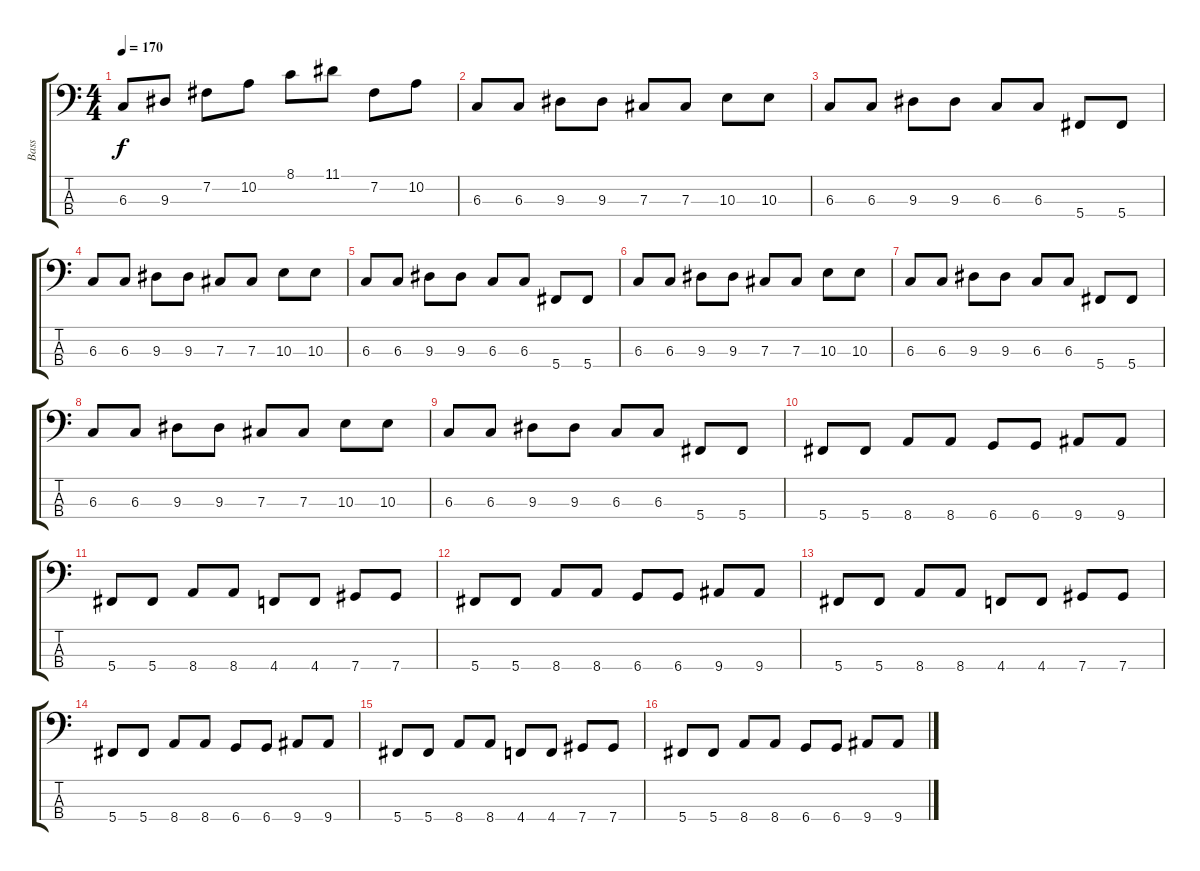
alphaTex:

\track ("Bass" "Bass") {instrument electricbasspick}
\staff {score tabs}
\tuning (E2 B1 Gb1 Db1) {hide}
\ts (4 4)
\tempo 170
\clef f4
\ks c
6.3.8{dy f} 9.3.8 7.2.8 10.2.8 8.1.8 11.1.8 7.2.8 10.2.8 |
6.3.8 6.3.8 9.3.8 9.3.8 7.3.8 7.3.8 10.3.8 10.3.8 |
6.3.8 6.3.8 9.3.8 9.3.8 6.3.8 6.3.8 5.4.8 5.4.8 |
6.3.8 6.3.8 9.3.8 9.3.8 7.3.8 7.3.8 10.3.8 10.3.8 |
6.3.8 6.3.8 9.3.8 9.3.8 6.3.8 6.3.8 5.4.8 5.4.8 |
6.3.8 6.3.8 9.3.8 9.3.8 7.3.8 7.3.8 10.3.8 10.3.8 |
6.3.8 6.3.8 9.3.8 9.3.8 6.3.8 6.3.8 5.4.8 5.4.8 |
6.3.8 6.3.8 9.3.8 9.3.8 7.3.8 7.3.8 10.3.8 10.3.8 |
6.3.8 6.3.8 9.3.8 9.3.8 6.3.8 6.3.8 5.4.8 5.4.8 |
5.4.8 5.4.8 8.4.8 8.4.8 6.4.8 6.4.8 9.4.8 9.4.8 |
5.4.8 5.4.8 8.4.8 8.4.8 4.4.8 4.4.8 7.4.8 7.4.8 |
5.4.8 5.4.8 8.4.8 8.4.8 6.4.8 6.4.8 9.4.8 9.4.8 |
5.4.8 5.4.8 8.4.8 8.4.8 4.4.8 4.4.8 7.4.8 7.4.8 |
5.4.8 5.4.8 8.4.8 8.4.8 6.4.8 6.4.8 9.4.8 9.4.8 |
5.4.8 5.4.8 8.4.8 8.4.8 4.4.8 4.4.8 7.4.8 7.4.8 |
5.4.8 5.4.8 8.4.8 8.4.8 6.4.8 6.4.8 9.4.8 9.4.8
